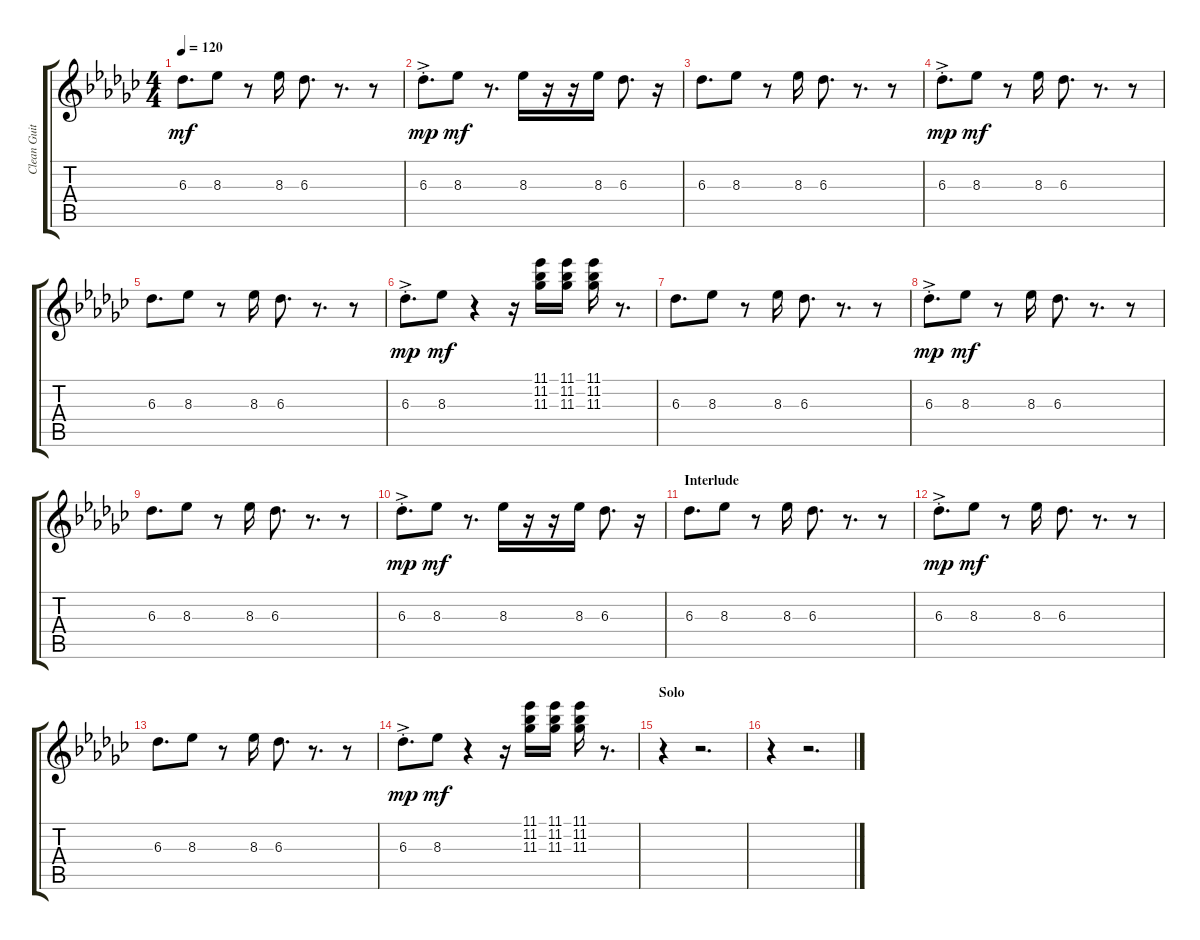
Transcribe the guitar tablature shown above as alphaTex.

\track ("Clean Guitar" "Clean Guit") {instrument electricguitarclean}
\staff {score tabs}
\tuning (E4 B3 G3 D3 A2 E2) {hide}
\ts (4 4)
\tempo 120
\clef g2
\ks ebminor
6.3.8{d dy mf} 8.3.8 r.8 8.3.16 6.3.8{d} r.8{d} r.8 |
6.3{ac st}.8{d dy mp} 8.3.8{dy mf} r.8{d} 8.3.16 r.16 r.16 8.3.16 6.3.8{d} r.16 |
6.3.8{d} 8.3.8 r.8 8.3.16 6.3.8{d} r.8{d} r.8 |
6.3{ac st}.8{d dy mp} 8.3.8{dy mf} r.8 8.3.16 6.3.8{d} r.8{d} r.8 |
6.3.8{d} 8.3.8 r.8 8.3.16 6.3.8{d} r.8{d} r.8 |
6.3{ac st}.8{d dy mp} 8.3.8{dy mf} r.4 r.16 (11.1 11.2 11.3).16 (11.1 11.2 11.3).16 (11.1 11.2 11.3).16 r.8{d} |
6.3.8{d} 8.3.8 r.8 8.3.16 6.3.8{d} r.8{d} r.8 |
6.3{ac st}.8{d dy mp} 8.3.8{dy mf} r.8 8.3.16 6.3.8{d} r.8{d} r.8 |
6.3.8{d} 8.3.8 r.8 8.3.16 6.3.8{d} r.8{d} r.8 |
6.3{ac st}.8{d dy mp} 8.3.8{dy mf} r.8{d} 8.3.16 r.16 r.16 8.3.16 6.3.8{d} r.16 |
\section ("" "Interlude")
6.3.8{d} 8.3.8 r.8 8.3.16 6.3.8{d} r.8{d} r.8 |
6.3{ac st}.8{d dy mp} 8.3.8{dy mf} r.8 8.3.16 6.3.8{d} r.8{d} r.8 |
6.3.8{d} 8.3.8 r.8 8.3.16 6.3.8{d} r.8{d} r.8 |
6.3{ac st}.8{d dy mp} 8.3.8{dy mf} r.4 r.16 (11.1 11.2 11.3).16 (11.1 11.2 11.3).16 (11.1 11.2 11.3).16 r.8{d} |
\section ("" "Solo")
r.4 r.2{d} |
r.4 r.2{d}
